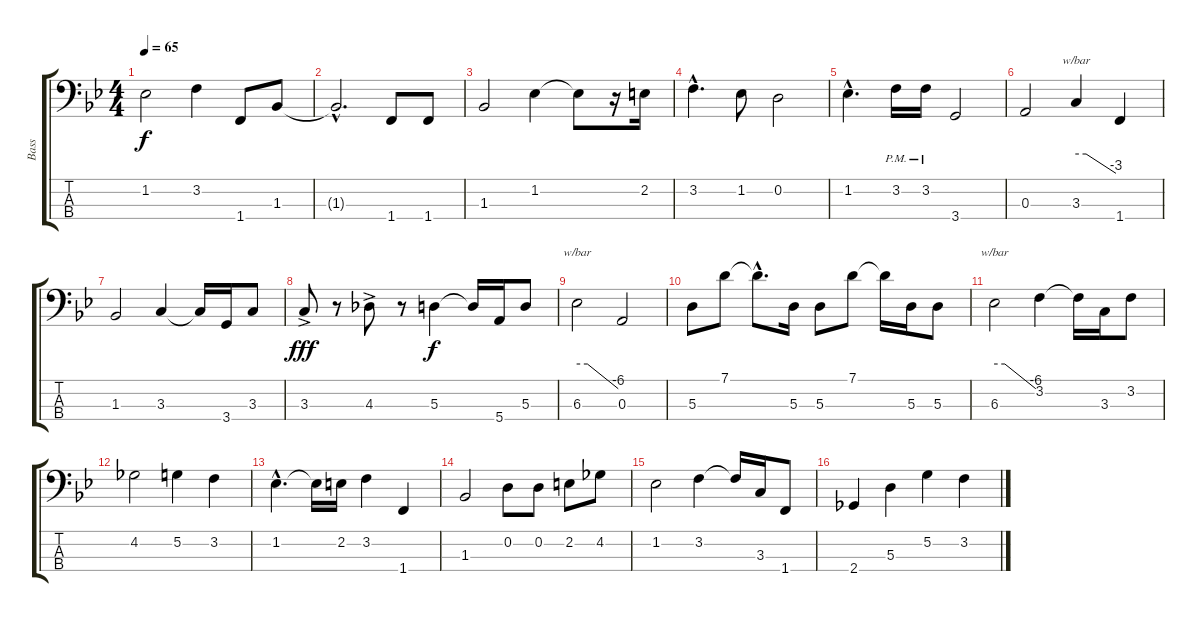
\track ("Bass" "Bass") {instrument electricbassfinger}
\staff {score tabs}
\tuning (G2 D2 A1 E1) {hide}
\ts (4 4)
\tempo 65
\clef f4
\ks bb
1.2.2{dy f} 3.2.4 1.4.8 1.3.8 |
1.3{hac t}.2{d} 1.4.8 1.4.8 |
1.3.2 1.2.4 1.2{t}.8 r.16 2.2.16 |
3.2{hac}.4{d} 1.2.8 0.2.2 |
1.2{hac}.4{d} 3.2{pm}.16 3.2{pm}.16 3.4.2 |
0.3.2 3.3.4{tbe (custom default 0 0 15 0 60 -12)} 1.4.4 |
1.3.2 3.3.4 3.3{t}.16 3.4.16 3.3.8 |
3.3{ac}.8{dy fff} r.8 4.3{ac}.8 r.8 5.3.4{dy f} 5.3{t}.16 5.4.16 5.3.8 |
6.3.2{tbe (custom default 0 0 15 0 60 -24)} 0.3.2 |
5.3.8 7.1.8 7.1{hac t}.8{d} 5.3.16 5.3.8 7.1.8 7.1{t}.16 5.3.16 5.3.8 |
6.3.2{tbe (custom default 0 0 15 0 60 -24)} 3.2.4 3.2{t}.16 3.3.16 3.2.8 |
4.2.2 5.2.4 3.2.4 |
1.2{hac}.4{d} 1.2{t}.16 2.2.16 3.2.4 1.4.4 |
1.3.2 0.2.8 0.2.8 2.2.8 4.2.8 |
1.2.2 3.2.4 3.2{t}.16 3.3.16 1.4.8 |
2.4.4 5.3.4 5.2.4 3.2.4
